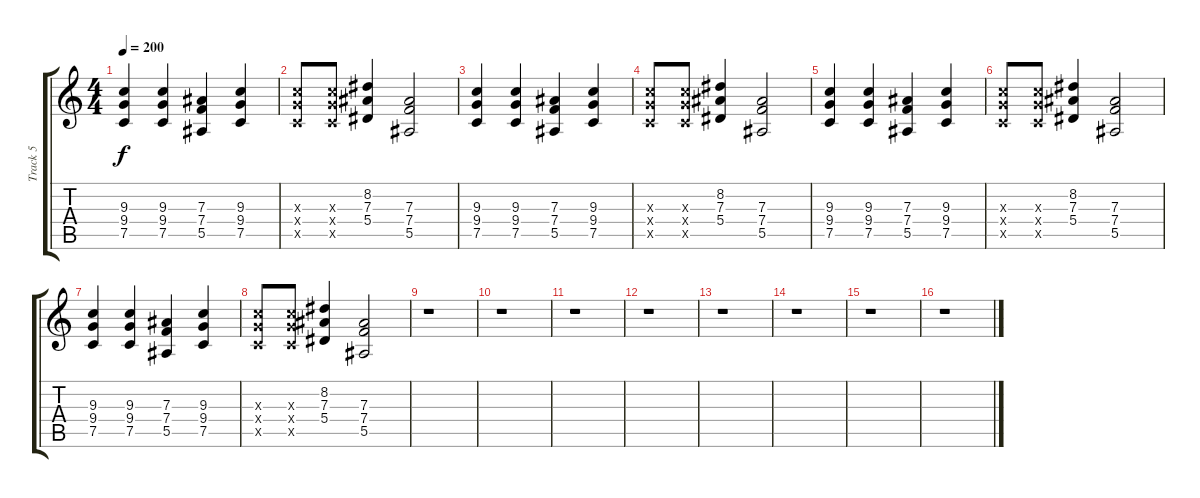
\track ("Track 5" "Track 5") {instrument overdrivenguitar}
\staff {score tabs}
\tuning (C4 G3 Eb3 Bb2 F2 C2) {hide}
\ts (4 4)
\tempo 200
\clef g2
\ks c
(9.3 9.4 7.5).4{dy f} (9.3 9.4 7.5).4 (7.3 7.4 5.5).4 (9.3 9.4 7.5).4 |
(9.3{x} 9.4{x} 7.5{x}).8 (9.3{x} 9.4{x} 7.5{x}).8 (8.2 7.3 5.4).4 (7.3 7.4 5.5).2 |
(9.3 9.4 7.5).4 (9.3 9.4 7.5).4 (7.3 7.4 5.5).4 (9.3 9.4 7.5).4 |
(9.3{x} 9.4{x} 7.5{x}).8 (9.3{x} 9.4{x} 7.5{x}).8 (8.2 7.3 5.4).4 (7.3 7.4 5.5).2 |
(9.3 9.4 7.5).4 (9.3 9.4 7.5).4 (7.3 7.4 5.5).4 (9.3 9.4 7.5).4 |
(9.3{x} 9.4{x} 7.5{x}).8 (9.3{x} 9.4{x} 7.5{x}).8 (8.2 7.3 5.4).4 (7.3 7.4 5.5).2 |
(9.3 9.4 7.5).4 (9.3 9.4 7.5).4 (7.3 7.4 5.5).4 (9.3 9.4 7.5).4 |
(9.3{x} 9.4{x} 7.5{x}).8 (9.3{x} 9.4{x} 7.5{x}).8 (8.2 7.3 5.4).4 (7.3 7.4 5.5).2 |
r.1 |
r.1 |
r.1 |
r.1 |
r.1 |
r.1 |
r.1 |
r.1
